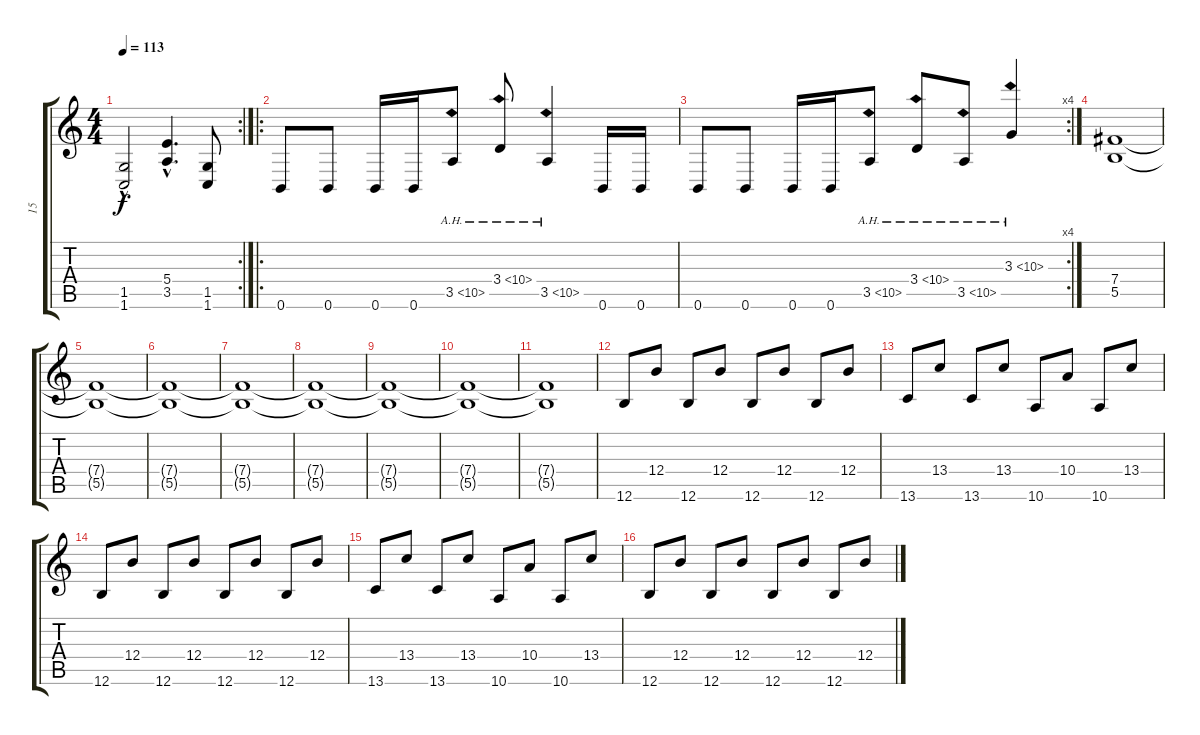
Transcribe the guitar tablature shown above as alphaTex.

\track ("15" "15") {instrument distortionguitar}
\staff {score tabs}
\tuning (Db4 Ab3 E3 B2 Gb2 B1) {hide}
\rc 2
\ts (4 4)
\tempo 113
\clef g2
\ks c
(1.5{hac} 1.6).2{dy f} (5.4{hac} 3.5{hac}).4{d} (1.5 1.6).8 |
\ro
0.6.8 0.6.8 0.6.16 0.6.16 3.5{ah 7}.8 3.4{ah 7}.8 3.5{ah 7}.4 0.6.16 0.6.16 |
\rc 4
0.6.8 0.6.8 0.6.16 0.6.16 3.5{ah 7}.8 3.4{ah 7}.8 3.5{ah 7}.8 3.3{ah 7}.4 |
(7.4 5.5).1 |
(7.4{t} 5.5{t}).1 |
(7.4{t} 5.5{t}).1 |
(7.4{t} 5.5{t}).1 |
(7.4{t} 5.5{t}).1 |
(7.4{t} 5.5{t}).1 |
(7.4{t} 5.5{t}).1 |
(7.4{t} 5.5{t}).1 |
12.6.8{instrument acousticguitarsteel} 12.4.8 12.6.8 12.4.8 12.6.8 12.4.8 12.6.8 12.4.8 |
13.6.8 13.4.8 13.6.8 13.4.8 10.6.8 10.4.8 10.6.8 13.4.8 |
12.6.8 12.4.8 12.6.8 12.4.8 12.6.8 12.4.8 12.6.8 12.4.8 |
13.6.8 13.4.8 13.6.8 13.4.8 10.6.8 10.4.8 10.6.8 13.4.8 |
12.6.8 12.4.8 12.6.8 12.4.8 12.6.8 12.4.8 12.6.8 12.4.8
